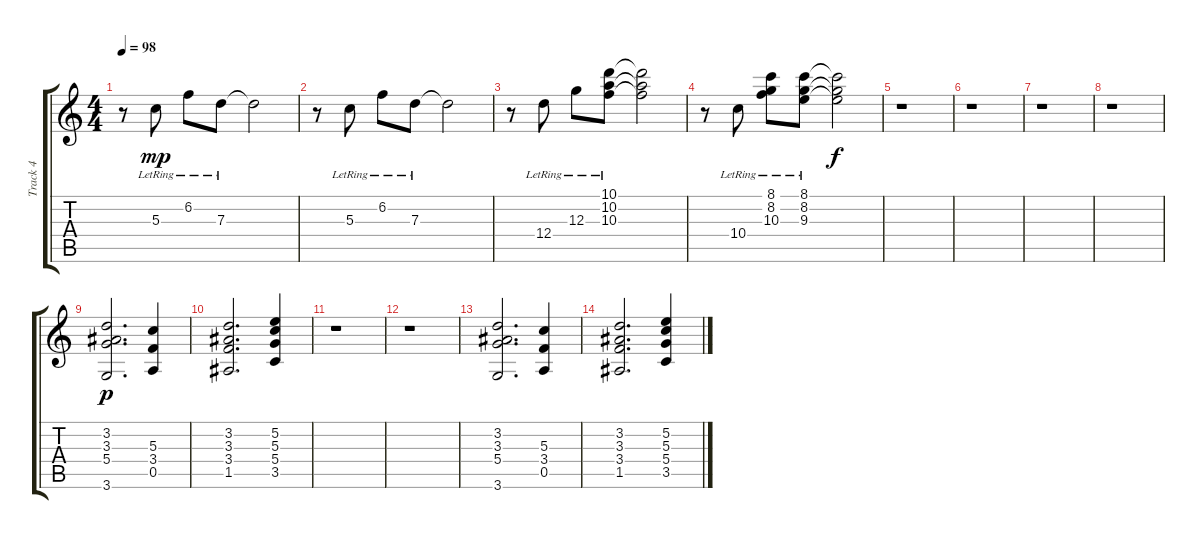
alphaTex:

\track ("Track 4" "Track 4") {instrument acousticguitarsteel}
\staff {score tabs}
\tuning (E4 B3 G3 D3 A2 E2) {hide}
\ts (4 4)
\tempo 98
\clef g2
\ks c
r.8{dy mp} 5.3{lr}.8 6.2{lr}.8 7.3{lr}.8 7.3{t}.2 |
r.8 5.3{lr}.8 6.2{lr}.8 7.3{lr}.8 7.3{t}.2 |
r.8 12.4{lr}.8 12.3{lr}.8 (10.1{lr} 10.2{lr} 10.3{lr}).8 (10.1{t} 10.2{t} 10.3{t}).2 |
r.8 10.4{lr}.8 (8.1{lr} 8.2{lr} 10.3{lr}).8 (8.1{lr} 8.2{lr} 9.3{lr}).8 (8.1{t} 8.2{t} 9.3{t}).2{dy f} |
r.1 |
r.1 |
r.1 |
r.1 |
(3.2 3.3 5.4 3.6).2{d dy p} (5.3 3.4 0.5).4 |
(3.2 3.3 3.4 1.5).2{d} (5.2 5.3 5.4 3.5).4 |
r.1 |
r.1 |
(3.2 3.3 5.4 3.6).2{d} (5.3 3.4 0.5).4 |
(3.2 3.3 3.4 1.5).2{d} (5.2 5.3 5.4 3.5).4
